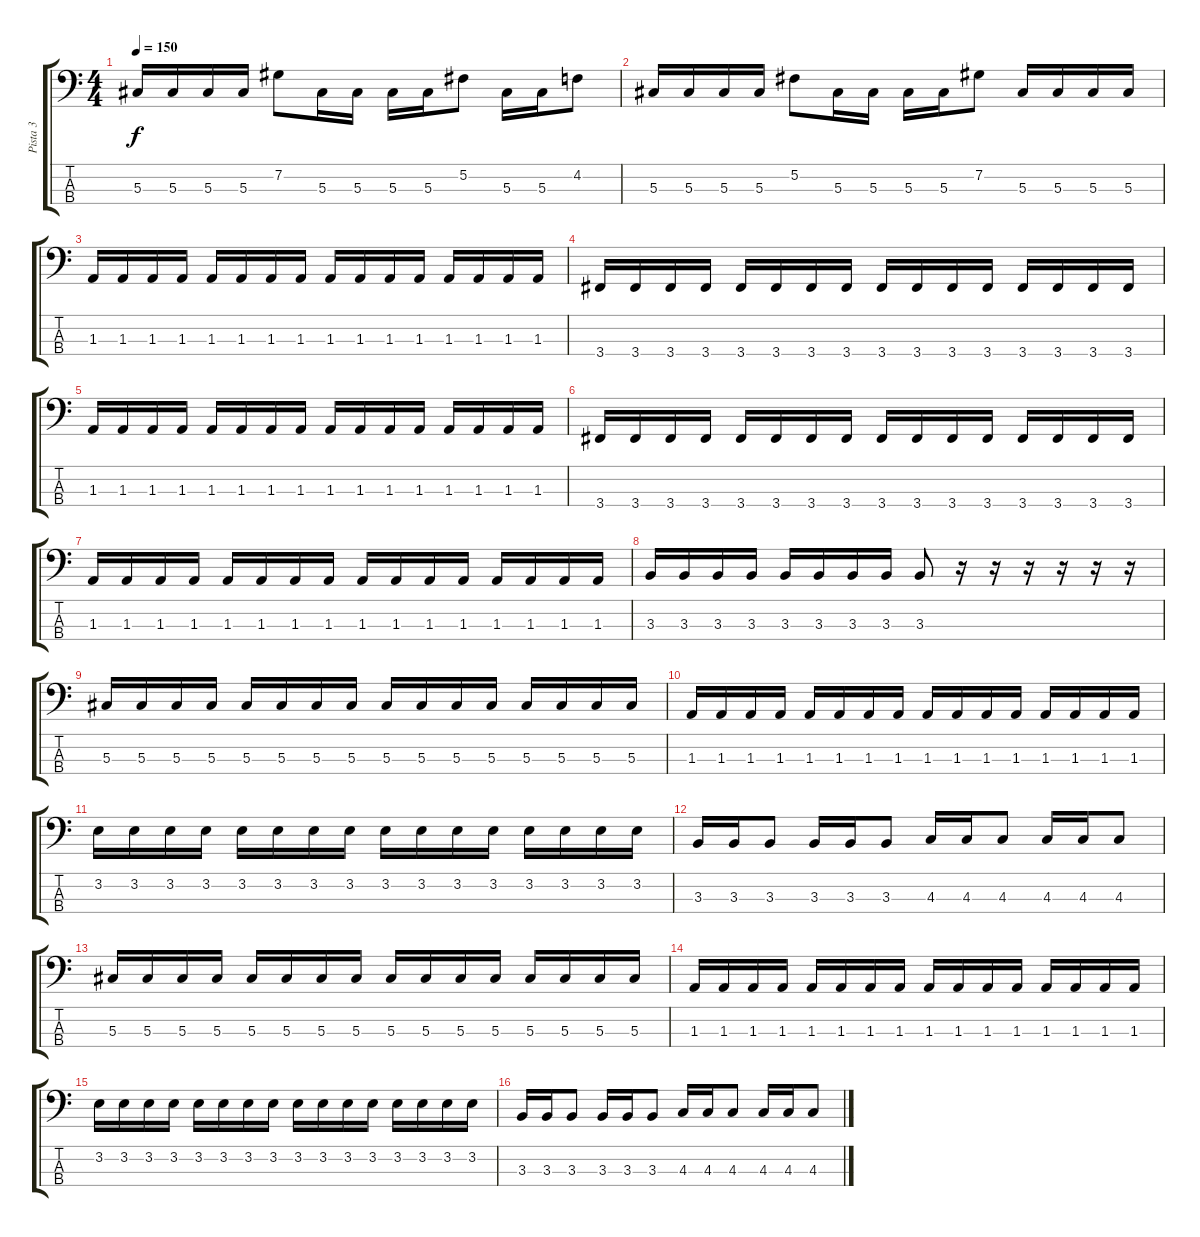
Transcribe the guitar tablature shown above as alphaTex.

\track ("Pista 3" "Pista 3") {instrument electricbassfinger}
\staff {score tabs}
\tuning (Gb2 Db2 Ab1 Eb1) {hide}
\ts (4 4)
\tempo 150
\clef f4
\ks c
5.3.16{dy f} 5.3.16 5.3.16 5.3.16 7.2.8 5.3.16 5.3.16 5.3.16 5.3.16 5.2.8 5.3.16 5.3.16 4.2.8 |
5.3.16 5.3.16 5.3.16 5.3.16 5.2.8 5.3.16 5.3.16 5.3.16 5.3.16 7.2.8 5.3.16 5.3.16 5.3.16 5.3.16 |
1.3.16 1.3.16 1.3.16 1.3.16 1.3.16 1.3.16 1.3.16 1.3.16 1.3.16 1.3.16 1.3.16 1.3.16 1.3.16 1.3.16 1.3.16 1.3.16 |
3.4.16 3.4.16 3.4.16 3.4.16 3.4.16 3.4.16 3.4.16 3.4.16 3.4.16 3.4.16 3.4.16 3.4.16 3.4.16 3.4.16 3.4.16 3.4.16 |
1.3.16 1.3.16 1.3.16 1.3.16 1.3.16 1.3.16 1.3.16 1.3.16 1.3.16 1.3.16 1.3.16 1.3.16 1.3.16 1.3.16 1.3.16 1.3.16 |
3.4.16 3.4.16 3.4.16 3.4.16 3.4.16 3.4.16 3.4.16 3.4.16 3.4.16 3.4.16 3.4.16 3.4.16 3.4.16 3.4.16 3.4.16 3.4.16 |
1.3.16 1.3.16 1.3.16 1.3.16 1.3.16 1.3.16 1.3.16 1.3.16 1.3.16 1.3.16 1.3.16 1.3.16 1.3.16 1.3.16 1.3.16 1.3.16 |
3.3.16 3.3.16 3.3.16 3.3.16 3.3.16 3.3.16 3.3.16 3.3.16 3.3.8 r.16 r.16 r.16 r.16 r.16 r.16 |
5.3.16 5.3.16 5.3.16 5.3.16 5.3.16 5.3.16 5.3.16 5.3.16 5.3.16 5.3.16 5.3.16 5.3.16 5.3.16 5.3.16 5.3.16 5.3.16 |
1.3.16 1.3.16 1.3.16 1.3.16 1.3.16 1.3.16 1.3.16 1.3.16 1.3.16 1.3.16 1.3.16 1.3.16 1.3.16 1.3.16 1.3.16 1.3.16 |
3.2.16 3.2.16 3.2.16 3.2.16 3.2.16 3.2.16 3.2.16 3.2.16 3.2.16 3.2.16 3.2.16 3.2.16 3.2.16 3.2.16 3.2.16 3.2.16 |
3.3.16 3.3.16 3.3.8 3.3.16 3.3.16 3.3.8 4.3.16 4.3.16 4.3.8 4.3.16 4.3.16 4.3.8 |
5.3.16 5.3.16 5.3.16 5.3.16 5.3.16 5.3.16 5.3.16 5.3.16 5.3.16 5.3.16 5.3.16 5.3.16 5.3.16 5.3.16 5.3.16 5.3.16 |
1.3.16 1.3.16 1.3.16 1.3.16 1.3.16 1.3.16 1.3.16 1.3.16 1.3.16 1.3.16 1.3.16 1.3.16 1.3.16 1.3.16 1.3.16 1.3.16 |
3.2.16 3.2.16 3.2.16 3.2.16 3.2.16 3.2.16 3.2.16 3.2.16 3.2.16 3.2.16 3.2.16 3.2.16 3.2.16 3.2.16 3.2.16 3.2.16 |
3.3.16 3.3.16 3.3.8 3.3.16 3.3.16 3.3.8 4.3.16 4.3.16 4.3.8 4.3.16 4.3.16 4.3.8
